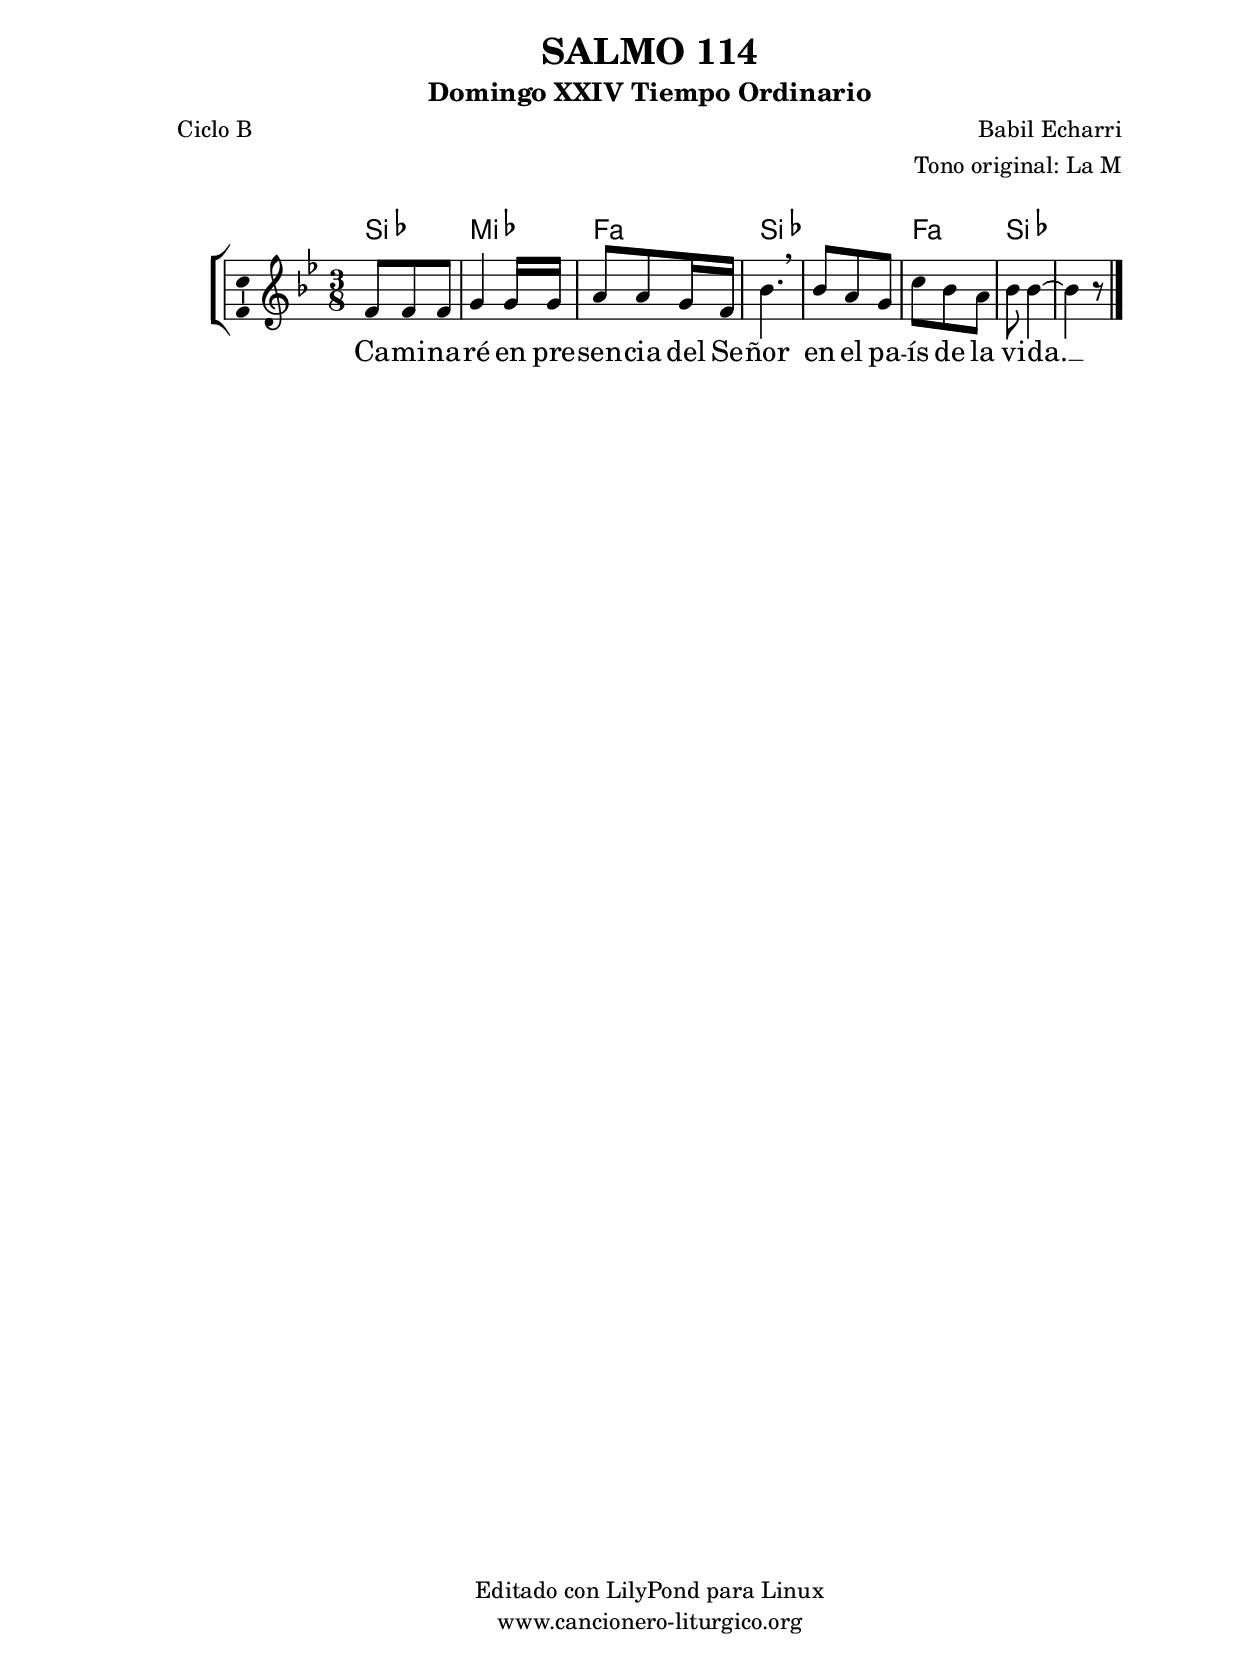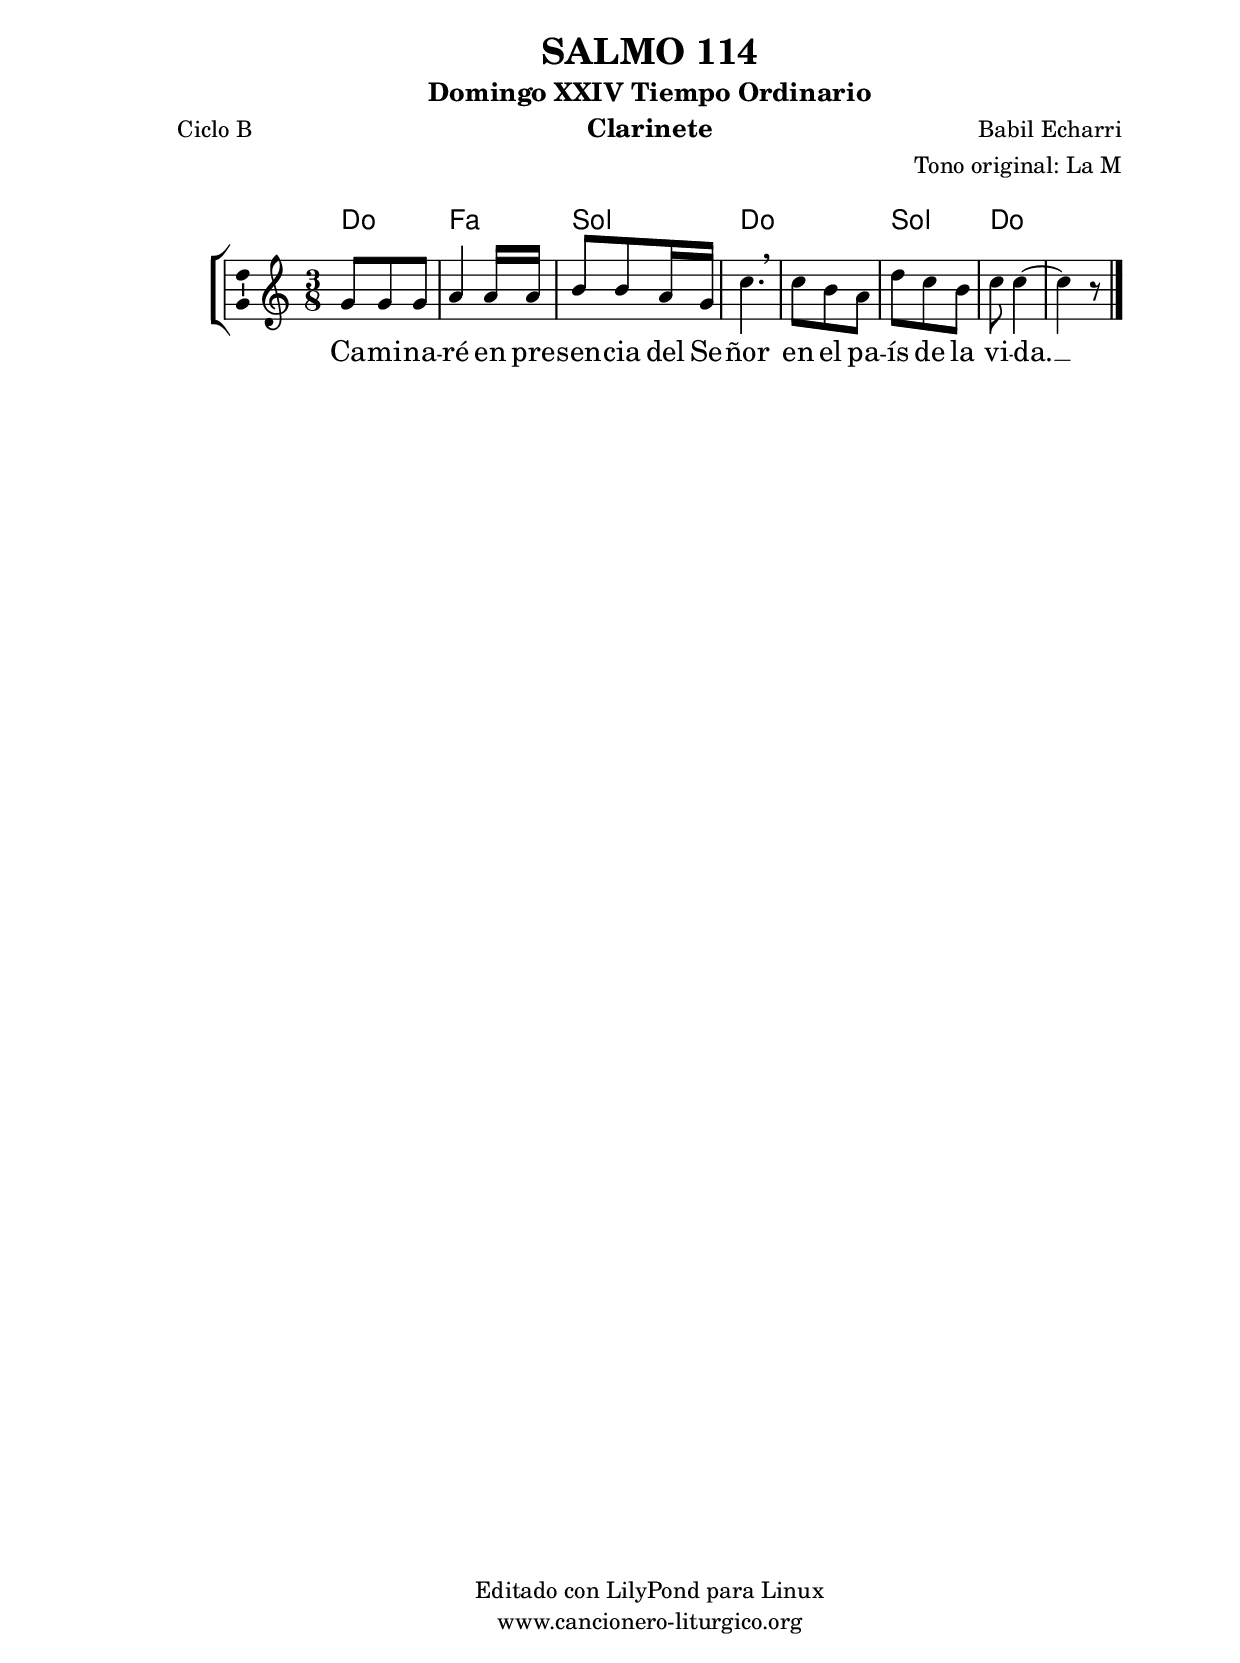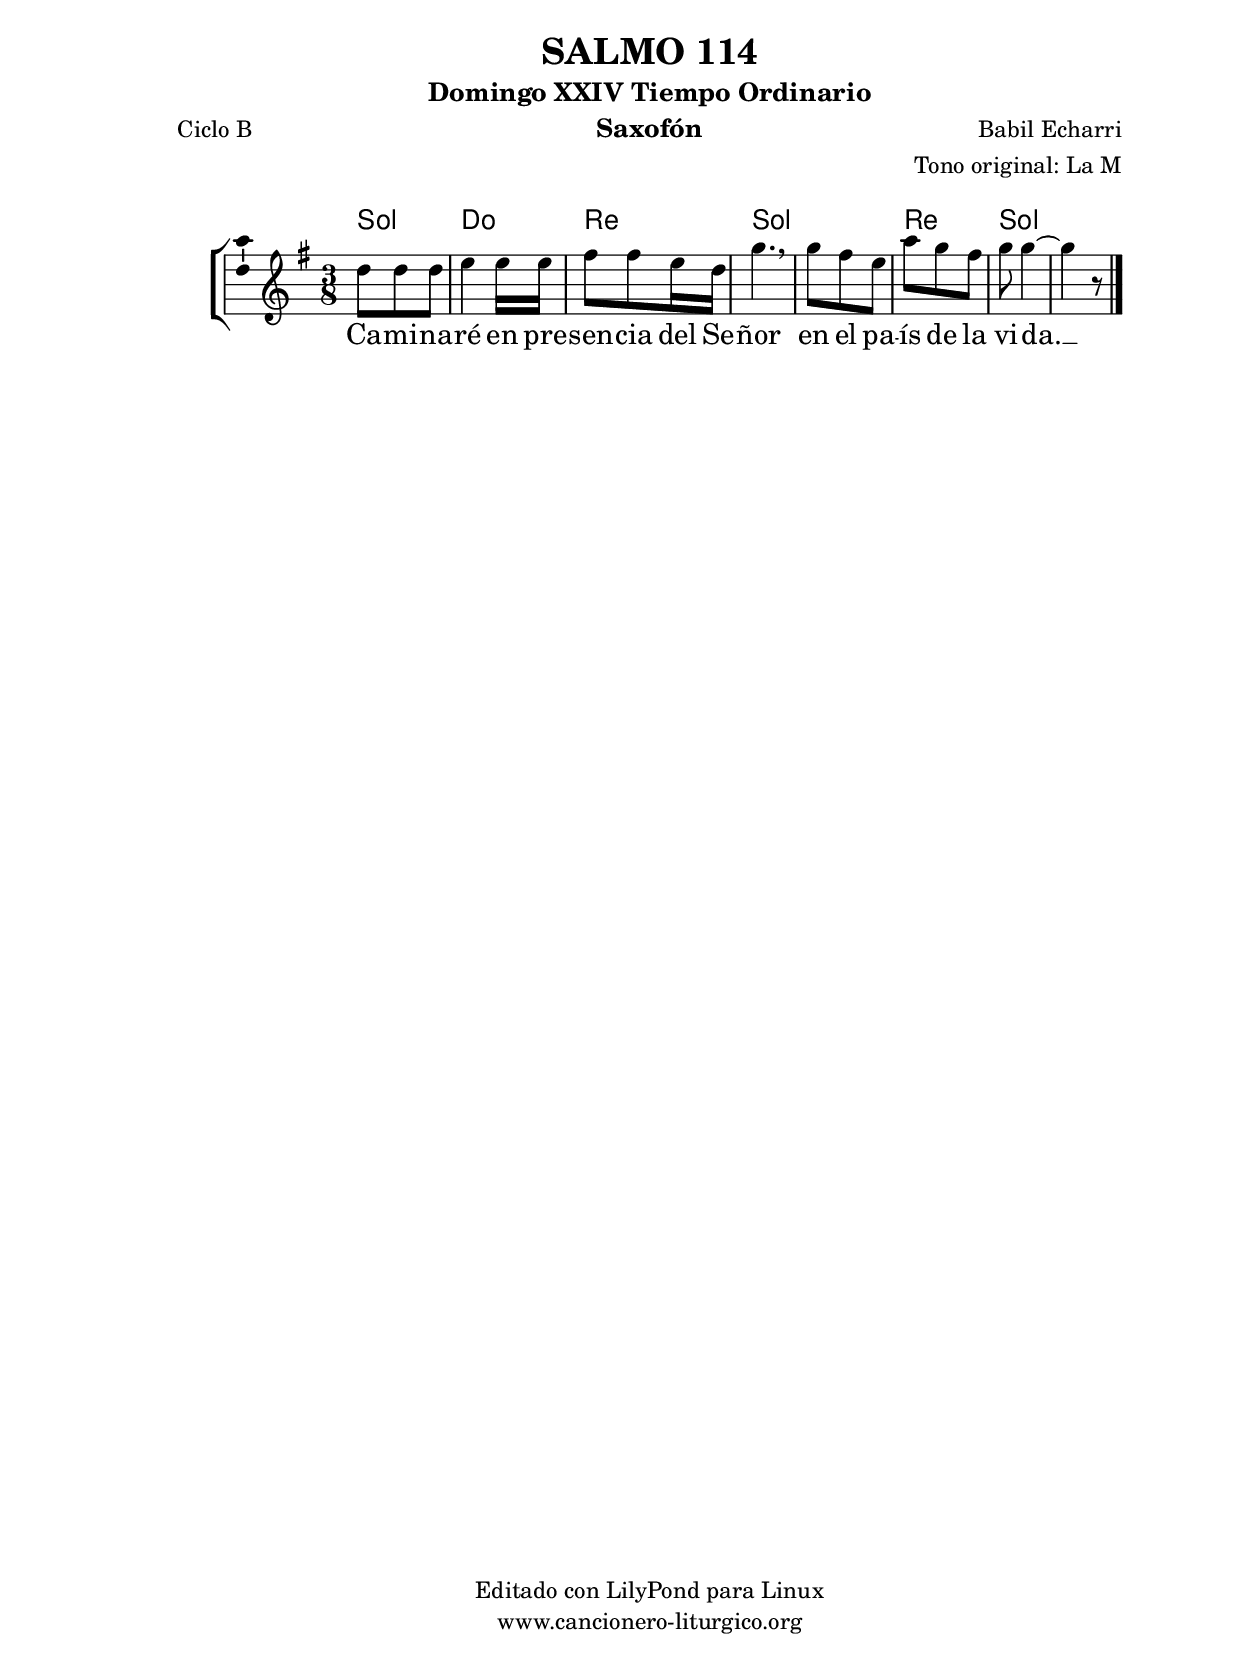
%
%para convertir .midi en .wav:
%timidity filename.midi -Ow -o finename.wav
%
%
%Para convertir de .wav a .mp3:
%lame -h -m j filename.wav
%
%
%para escuchar el midi:
%timidity nombrefichero.midi
%


%versión de lilypond para la que se ha escrito esta partitura:
\version "2.16.0"

	%Tamaño papel
	#(set-default-paper-size "a4")
	%Tamaño partitura
	#(set-global-staff-size 20)
	%No responde al pulsar sobre una nota
	#(ly:set-option 'point-and-click #f)

%parámetros del encabezamiento:
\header {
	title = "SALMO 114"
	subtitle = "Domingo XXIV Tiempo Ordinario"
	composer = "Babil Echarri"
	poet = "Ciclo B"
	meter = ""
	arranger = "Tono original: La M"
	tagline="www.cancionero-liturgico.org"
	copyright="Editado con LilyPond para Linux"
	tiempo = "Ordinario"
	usos = "Salmo"
	letra = "Caminaré en presencia del Señor en el país de la vida."
	}

%parámetros asociados al papel:
\paper  {
	oddHeaderMarkup = \markup {\fill-line { \on-the-fly #not-first-page \fromproperty #'header:title \on-the-fly #not-first-page \fromproperty #'header:composer }}
	evenHeaderMarkup = \markup {\fill-line { \fromproperty #'header:composer \fromproperty #'header:title }}
	#(set-paper-size "a4")
	print-page-number = ##f
	first-page-number = 1
	print-first-page-number = ##f
%	head-separation = 3.0 \cm
	top-margin = 2.0 \cm
	bottom-margin = 0.5\cm
%%%	bottom-margin = -1.0\cm
	left-margin = 3.0 \cm
	line-width = 16.0 \cm 
	indent = 8\mm
	interscoreline = 2.\mm
	between-system-space = 15\mm
%	para que las partituras no llenen la hoja:
	ragged-bottom = ##t
%	idem para la última hoja:
	ragged-last-bottom = ##f
%	para que las partituras llenen el ancho del papel:
	ragged-last = ##f
	after-title-space = 2.5 \cm
%page-count=1
%system-count=8

	%Flexible Vertical Spacing
%	markup-markup-spacing =
%	#'((basic-distance . 15) (minimum-distance . 15) (padding . 3))
	markup-system-spacing =
	#'((basic-distance . 15) (minimum-distance . 15) (padding . 3))
	system-system-spacing =
	#'((basic-distance . 15) (minimum-distance . 15) (padding . 3))
	score-system-spacing =
	#'((basic-distance . 15) (minimum-distance . 15) (padding . 5))
%	top-system-spacing = % header
%	#'((basic-distance . 8) (minimum-distance . 0) (padding . 3))
%	top-markup-spacing =
%	#'((basic-distance . 20) (minimum-distance . 20) (padding . 3))
	last-bottom-spacing = % footer
	#'((basic-distance . 5) (minimum-distance . 5) (padding . 3))
%	score-markup-spacing =
%	#'((basic-distance . 16) (minimum-distance . 13) (padding . 3))

	}


%parámetros que afectan a toda la partitura:
global =  {
	%clave de sol (G):
	\clef G
	%armadura:
	\transpose a bes
	\key a \major
	\tempo 4=80
	\set Score.tempoHideNote = ##t
	}


acordes = {
	\italianChords
	\chordmode {
	\transpose a bes
{

a4. d e a a e a s

	}
	}
}

melodia = 
	\transpose a bes
{
	\relative c'{
	\time 3/8

e8 e e
fis4 fis16 fis
gis8 gis fis16 e
a4. \breathe
a8 gis fis
b8 a gis
a8 a4~
a4 r8

	\bar "|."
	}
	}


texto = \lyricmode {
Ca -- mi -- na -- ré en pre -- sen -- cia del Se -- ñor en el pa -- ís de la vi -- da. __
	}


acordesStaff = \context ChordNames = acordesStaff <<
	\set chordChanges = ##t
	\acordes
	>>


vozStaff = \context Voice = vozStaff
\with {\consists "Ambitus_engraver"}
<<
%	\set Staff.instrumentName = ""
%	\set Staff.shortInstrumentName = ""
%	\set Staff.midiInstrument = #"clarinet"
%	\set Staff.midiInstrument = #"cello"
%	\set Staff.midiInstrument = #"flute"
	\set Staff.midiInstrument = #"electric guitar (jazz)"
%	\set Staff.midiInstrument = #"english horn"
%	\set Staff.midiInstrument = #"violin"
%	\set Staff.midiInstrument = #"glockenspiel"
	\set Staff.midiMinimumVolume = #0.7
	\set Staff.midiMaximumVolume = #0.9
	\global
	\melodia
	>>


textoStaff = \context Lyrics = textoStaff <<
	\lyricsto vozStaff \texto
	>>

\book {
	\score {
		\context ChoirStaff {
			\override StaffGroup.SystemStartBracket #'collapse-height = #1
			\override Score.SystemStartBar #'collapse-height = #1
			<<
			\acordesStaff
			\vozStaff
			\textoStaff
			>>
			}
		\layout {
	    		\context {
				\Lyrics
				\override LyricText #'font-size = #2
				}
	   		 \context {
				\Score
				%fontSize = #3
				\override StaffSymbol #'staff-space = #(magstep +3)
				%\override Beam #'thickness = #0.55
				%\override SpacingSpanner #'spacing-increment = #1.0
				%\override Slur #'height-limit = #1.5
				}
			}
		}
	\score {
		\unfoldRepeats
		\context ChoirStaff {
			<<
			\acordesStaff
			\vozStaff
			>>
			}
		\midi {
	  		\context {
	  			\Score
				tempoWholesPerMinute = #(ly:make-moment 70 4)
				}
			}
		}
	}

%Partitura para clarinete
#(define output-suffix "C")
\book {
	\header{
		instrument = "Clarinete"
		}
	\score {
		\context ChoirStaff {
			\override StaffGroup.SystemStartBracket #'collapse-height = #1
			\override Score.SystemStartBar #'collapse-height = #1
\transpose c d
			<<
			\acordesStaff
			\vozStaff
			\textoStaff
			>>
			}
		\layout {
	    		\context {
				\Lyrics
				\override LyricText #'font-size = #2
				}
	   		 \context {
				\Score
				%fontSize = #3
				\override StaffSymbol #'staff-space = #(magstep +3)
				%\override Beam #'thickness = #0.55
				%\override SpacingSpanner #'spacing-increment = #1.0
				%\override Slur #'height-limit = #1.5
				}
			}
		}
	}

%Partitura para saxofón
#(define output-suffix "S")
\book {
	\header{
		instrument = "Saxofón"
		}
	\score {
		\context ChoirStaff {
			\override StaffGroup.SystemStartBracket #'collapse-height = #1
			\override Score.SystemStartBar #'collapse-height = #1
\transpose c a
			<<
			\acordesStaff
			\vozStaff
			\textoStaff
			>>
			}
		\layout {
	    		\context {
				\Lyrics
				\override LyricText #'font-size = #2
				}
	   		 \context {
				\Score
				%fontSize = #3
				\override StaffSymbol #'staff-space = #(magstep +3)
				%\override Beam #'thickness = #0.55
				%\override SpacingSpanner #'spacing-increment = #1.0
				%\override Slur #'height-limit = #1.5
				}
			}
		}
	}

